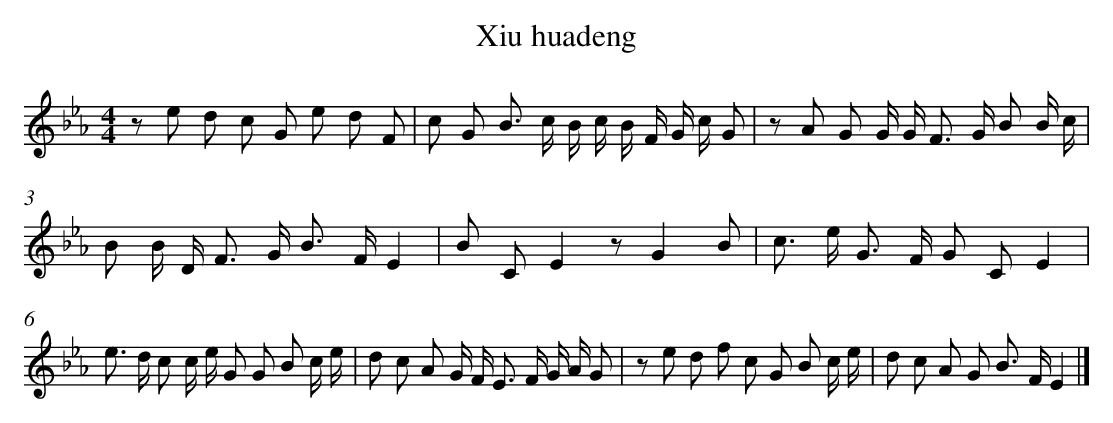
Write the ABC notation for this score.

X:1
T: Xiu huadeng
L: 1/8
M: 4/4
K: Eb
z e d c G e d F [I:setbarnb 1]|
c G B> c B/ c/ B/ F/ G/ c/ G |
z A G G/ G< F G/ B B/ c/ |
B B/ D< F G< B F/E2 |
B CE2zG2B |
c> e G> F G CE2 |
e> d c c/ e/ G G B c/ e/ |
d c A G/ F< E F/ G/ A/ G |
z e d f c G B c/ e/ |
d c A G B> FE2 |]
